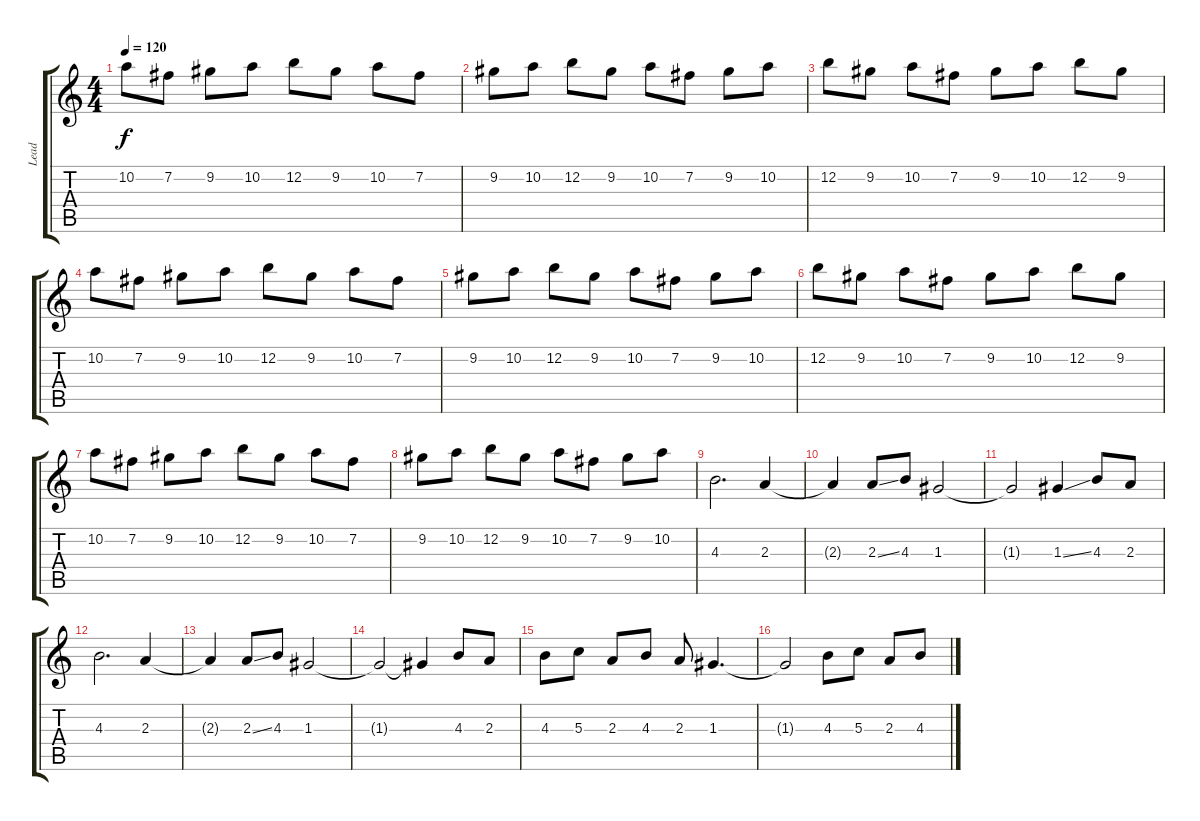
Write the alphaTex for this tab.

\track ("Lead" "Lead") {instrument distortionguitar}
\staff {score tabs}
\tuning (E4 B3 G3 D3 A2 E2) {hide}
\ts (4 4)
\tempo 120
\clef g2
\ks c
10.2.8{dy f} 7.2.8 9.2.8 10.2.8 12.2.8 9.2.8 10.2.8 7.2.8 |
9.2.8 10.2.8 12.2.8 9.2.8 10.2.8 7.2.8 9.2.8 10.2.8 |
12.2.8 9.2.8 10.2.8 7.2.8 9.2.8 10.2.8 12.2.8 9.2.8 |
10.2.8 7.2.8 9.2.8 10.2.8 12.2.8 9.2.8 10.2.8 7.2.8 |
9.2.8 10.2.8 12.2.8 9.2.8 10.2.8 7.2.8 9.2.8 10.2.8 |
12.2.8 9.2.8 10.2.8 7.2.8 9.2.8 10.2.8 12.2.8 9.2.8 |
10.2.8 7.2.8 9.2.8 10.2.8 12.2.8 9.2.8 10.2.8 7.2.8 |
9.2.8 10.2.8 12.2.8 9.2.8 10.2.8 7.2.8 9.2.8 10.2.8 |
4.3.2{d} 2.3.4 |
2.3{t}.4 2.3{ss}.8 4.3.8 1.3.2 |
1.3{t}.2 1.3{ss}.4 4.3.8 2.3.8 |
4.3.2{d} 2.3.4 |
2.3{t}.4 2.3{ss}.8 4.3.8 1.3.2 |
1.3{t}.2 1.3{t}.4 4.3.8 2.3.8 |
4.3.8 5.3.8 2.3.8 4.3.8 2.3.8 1.3.4{d} |
1.3{t}.2 4.3.8 5.3.8 2.3.8 4.3.8
